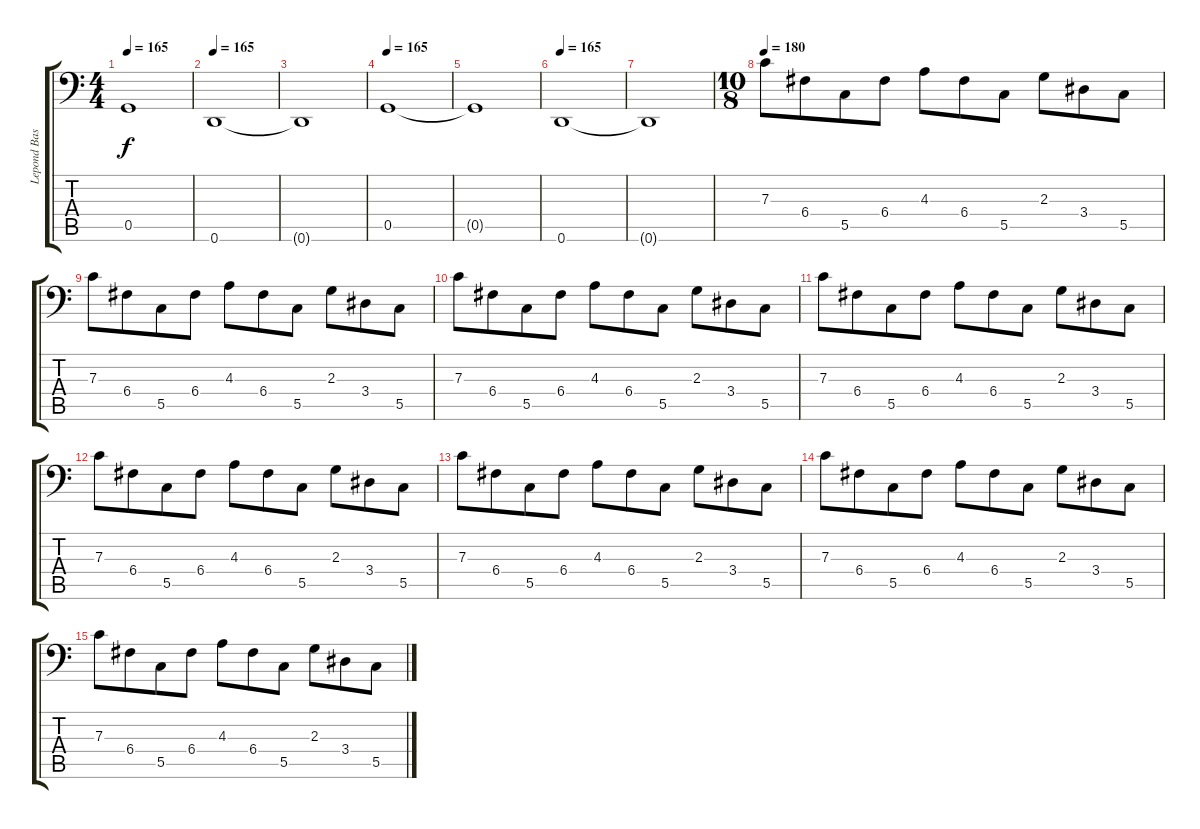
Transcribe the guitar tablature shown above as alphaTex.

\track ("Lepond Bass" "Lepond Bas") {instrument electricbassfinger}
\staff {score tabs}
\tuning (D3 A2 F2 C2 G1 D1) {hide}
\ts (4 4)
\tempo 165
\clef f4
\ks c
0.5{t}.1{dy f} |
\tempo 165
0.6.1 |
0.6{t}.1 |
\tempo 165
0.5.1 |
0.5{t}.1 |
\tempo 165
0.6.1 |
0.6{t}.1 |
\ts (10 8)
\tempo 180
7.3.8 6.4.8 5.5.8 6.4.8 4.3.8 6.4.8 5.5.8 2.3.8 3.4.8 5.5.8 |
7.3.8 6.4.8 5.5.8 6.4.8 4.3.8 6.4.8 5.5.8 2.3.8 3.4.8 5.5.8 |
7.3.8 6.4.8 5.5.8 6.4.8 4.3.8 6.4.8 5.5.8 2.3.8 3.4.8 5.5.8 |
7.3.8 6.4.8 5.5.8 6.4.8 4.3.8 6.4.8 5.5.8 2.3.8 3.4.8 5.5.8 |
7.3.8 6.4.8 5.5.8 6.4.8 4.3.8 6.4.8 5.5.8 2.3.8 3.4.8 5.5.8 |
7.3.8 6.4.8 5.5.8 6.4.8 4.3.8 6.4.8 5.5.8 2.3.8 3.4.8 5.5.8 |
7.3.8 6.4.8 5.5.8 6.4.8 4.3.8 6.4.8 5.5.8 2.3.8 3.4.8 5.5.8 |
7.3.8 6.4.8 5.5.8 6.4.8 4.3.8 6.4.8 5.5.8 2.3.8 3.4.8 5.5.8
